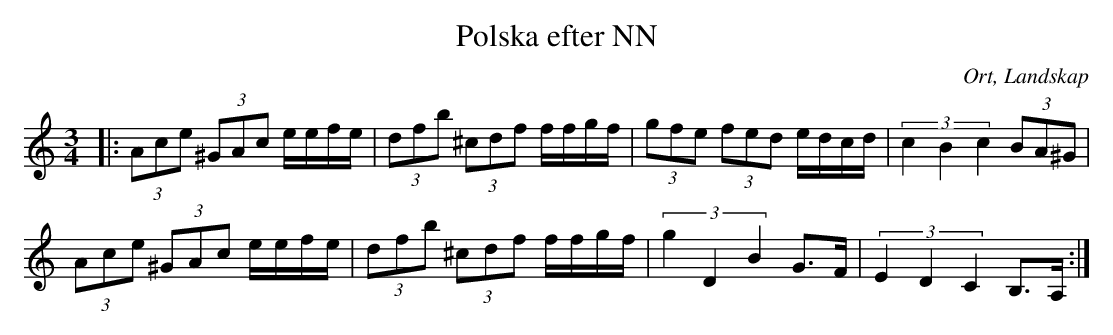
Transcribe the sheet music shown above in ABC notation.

X:1
T:Polska efter NN
O:Ort, Landskap
M:3/4
L:1/8
M:3/4
K:C
|: (3 Ace (3^GAc e/e/f/e/| (3 dfb (3^cdf f/f/g/f/|(3gfe (3fed e/d/c/d/|(3:2:3 c2B2c2 (3BA^G |
(3Ace (3^GAc e/e/f/e/| (3 dfb (3^cdf f/f/g/f/|(3:2:3 g2 D2 B2 G>F|(3:2:3 E2 D2 C2 B,>A,:|
